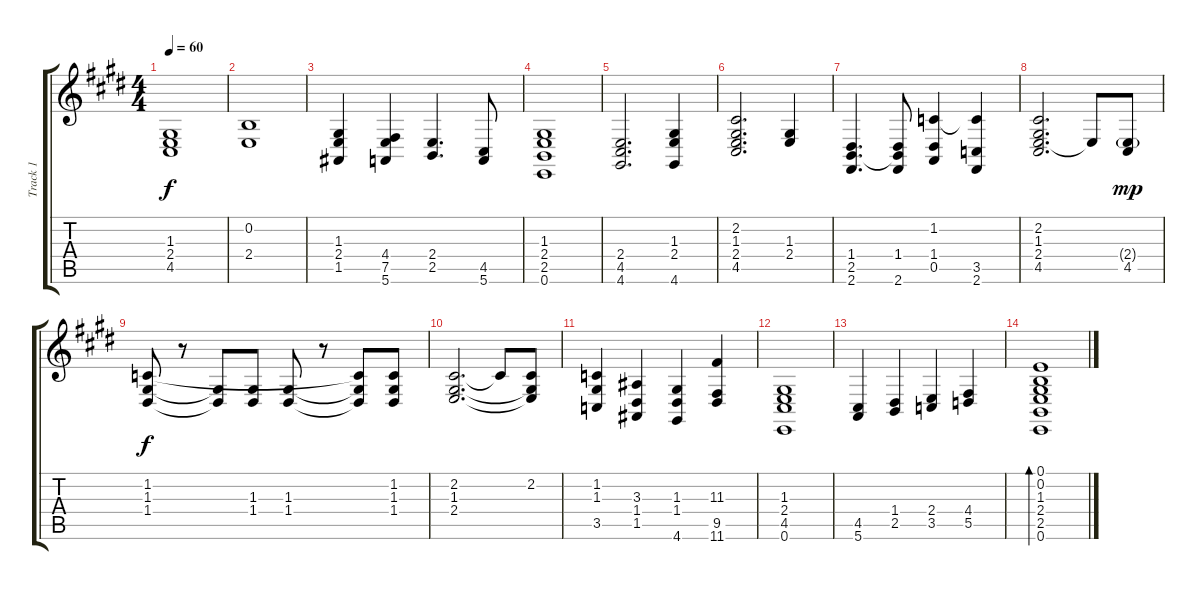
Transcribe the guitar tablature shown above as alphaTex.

\track ("Track 1" "Track 1") {instrument acousticgrandpiano}
\staff {score tabs}
\tuning (E4 B3 G3 D3 A2 E2) {hide}
\ts (4 4)
\tempo 60
\clef g2
\ks e
(1.3 2.4 4.5).1{dy f} |
(0.2 2.4).1 |
(1.3 2.4 1.5).4 (4.4 7.5 5.6).4 (2.4 2.5).4{d} (4.5 5.6).8 |
(1.3 2.4 2.5 0.6).1 |
(2.4 4.5 4.6).2{d} (1.3 2.4 4.6).4 |
(2.2 1.3 2.4 4.5).2{d} (1.3 2.4).4 |
(1.4 2.5 2.6).4{d} (1.4 2.5{t} 2.6).8 (1.2 1.4 0.5).4 (1.2{t} 3.5 2.6).4 |
(2.2 1.3 2.4 4.5).2{d} 2.4{t}.8 (2.4{g} 4.5).8{dy mp} |
(1.2 1.3 1.4).8{dy f} r.8 (1.3{t} 1.4{t}).8 (1.3 1.4).8 (1.3 1.4).8 r.8 (1.2{t} 1.3{t} 1.4{t}).8 (1.2 1.3 1.4).8 |
(2.2 1.3 2.4).2{d} 2.2{t}.8 (2.2 1.3{t} 2.4{t}).8 |
(1.2 1.3 3.5).4 (3.3 1.4 1.5).4 (1.3 1.4 4.6).4 (11.3 9.5 11.6).4 |
(1.3 2.4 4.5 0.6).1 |
(4.5 5.6).4 (1.4 2.5).4 (2.4 3.5).4 (4.4 5.5).4 |
(0.1 0.2 1.3 2.4 2.5 0.6).1{bd 240}
